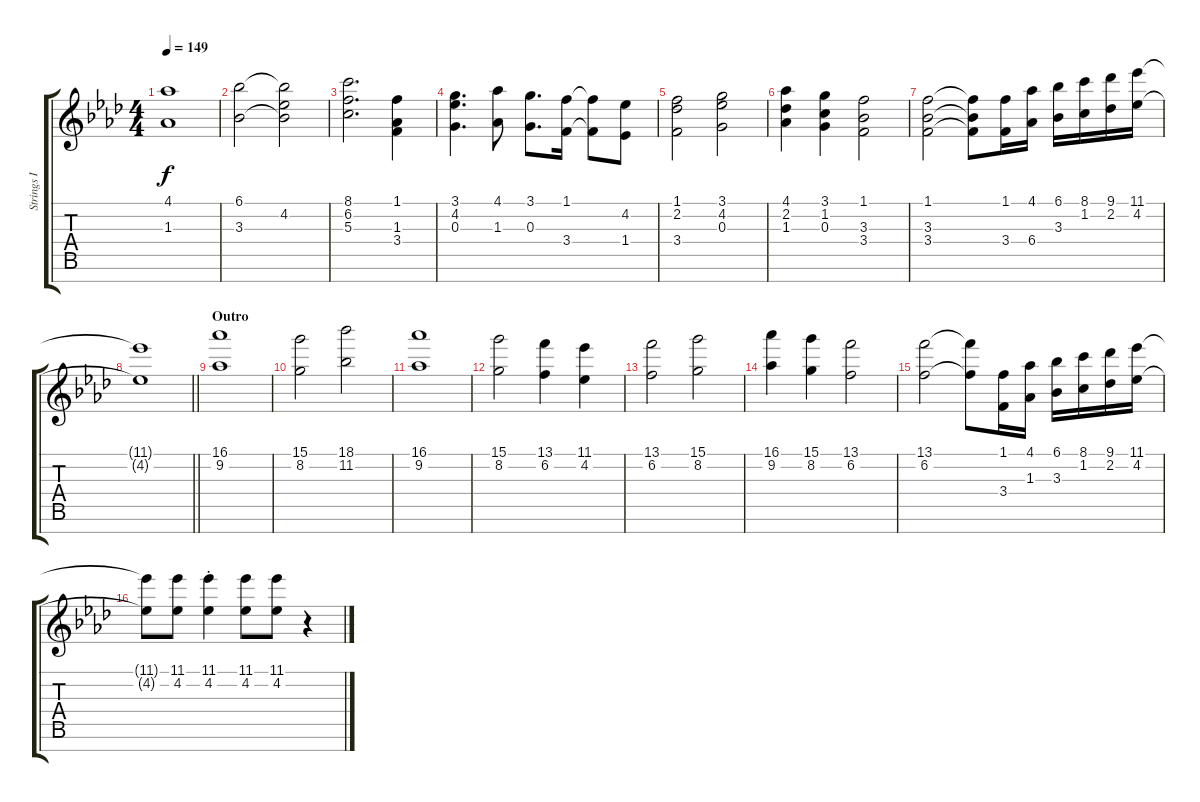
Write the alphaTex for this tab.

\track ("Strings I" "Strings I") {instrument stringensemble1}
\staff {score tabs}
\tuning (E5 B4 G4 D4 A3 E3 B2) {hide}
\ts (4 4)
\tempo 149
\clef g2
\ks ab
(4.1 1.3).1{dy f} |
(6.1 3.3).2 (6.1{t} 4.2 3.3{t}).2 |
(8.1 6.2 5.3).2{d} (1.1 1.3 3.4).4 |
(3.1 4.2 0.3).4{d} (4.1 1.3).8 (3.1 0.3).8{d} (1.1 3.4).16 (1.1{t} 3.4{t}).8 (4.2 1.4).8 |
(1.1 2.2 3.4).2 (3.1 4.2 0.3).2 |
(4.1 2.2 1.3).4 (3.1 1.2 0.3).4 (1.1 3.3 3.4).2 |
(1.1 3.3 3.4).2 (1.1{t} 3.3{t} 3.4{t}).8 (1.1 3.4).16 (4.1 6.4).16 (6.1 3.3).16 (8.1 1.2).16 (9.1 2.2).16 (11.1 4.2).16 |
\barLineRight lightlight
(11.1{t} 4.2{t}).1 |
\section ("" "Outro")
(16.1 9.2).1 |
(15.1 8.2).2 (18.1 11.2).2 |
(16.1 9.2).1 |
(15.1 8.2).2 (13.1 6.2).4 (11.1 4.2).4 |
(13.1 6.2).2 (15.1 8.2).2 |
(16.1 9.2).4 (15.1 8.2).4 (13.1 6.2).2 |
(13.1 6.2).2 (13.1{t} 6.2{t}).8 (1.1 3.4).16 (4.1 1.3).16 (6.1 3.3).16 (8.1 1.2).16 (9.1 2.2).16 (11.1 4.2).16 |
(11.1{t} 4.2{t}).8 (11.1 4.2).8 (11.1{st} 4.2{st}).4 (11.1 4.2).8 (11.1 4.2).8 r.4
